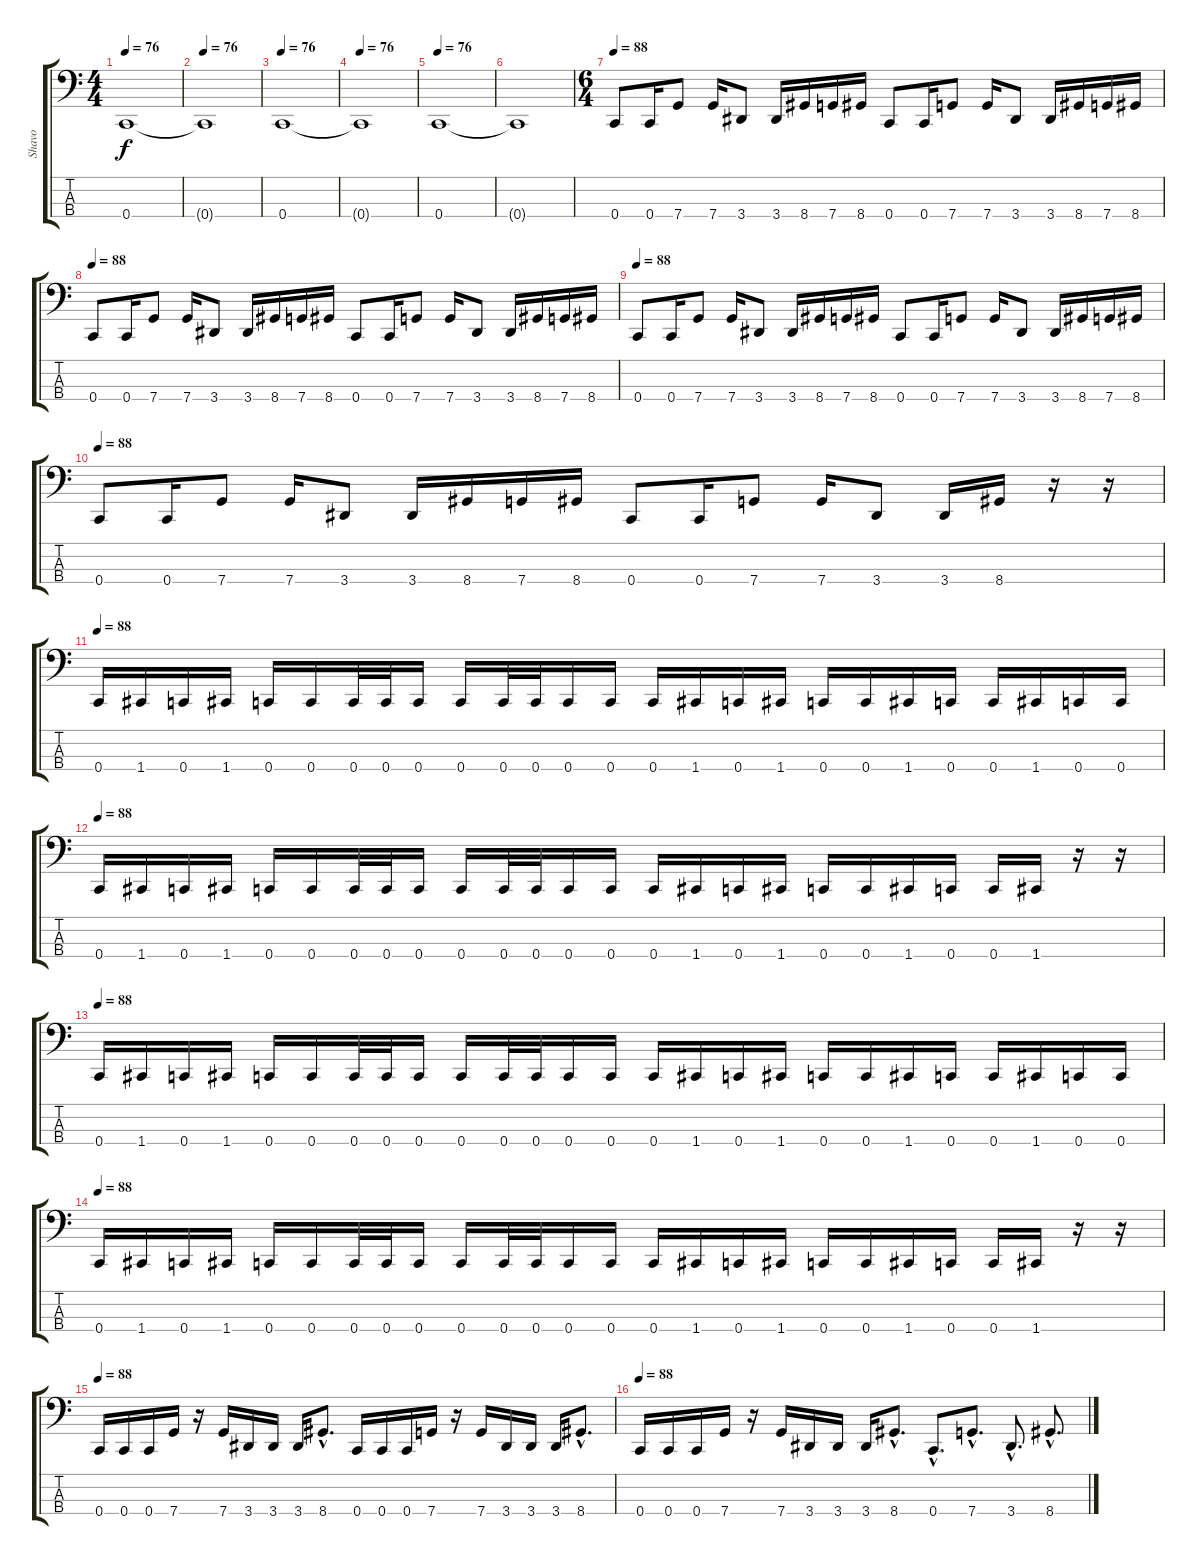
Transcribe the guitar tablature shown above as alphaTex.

\track ("Shavo" "Shavo") {instrument electricbassfinger}
\staff {score tabs}
\tuning (F2 C2 G1 C1) {hide}
\ts (4 4)
\tempo 76
\clef f4
\ks c
0.4.1{dy f} |
\tempo 76
0.4{t}.1 |
\tempo 76
0.4.1 |
\tempo 76
0.4{t}.1 |
\tempo 76
0.4.1 |
0.4{t}.1 |
\ts (6 4)
\tempo 88
0.4.8 0.4.16 7.4.8 7.4.16 3.4.8 3.4.16 8.4.16 7.4.16 8.4.16 0.4.8 0.4.16 7.4.8 7.4.16 3.4.8 3.4.16 8.4.16 7.4.16 8.4.16 |
\tempo 88
0.4.8 0.4.16 7.4.8 7.4.16 3.4.8 3.4.16 8.4.16 7.4.16 8.4.16 0.4.8 0.4.16 7.4.8 7.4.16 3.4.8 3.4.16 8.4.16 7.4.16 8.4.16 |
\tempo 88
0.4.8 0.4.16 7.4.8 7.4.16 3.4.8 3.4.16 8.4.16 7.4.16 8.4.16 0.4.8 0.4.16 7.4.8 7.4.16 3.4.8 3.4.16 8.4.16 7.4.16 8.4.16 |
\tempo 88
0.4.8 0.4.16 7.4.8 7.4.16 3.4.8 3.4.16 8.4.16 7.4.16 8.4.16 0.4.8 0.4.16 7.4.8 7.4.16 3.4.8 3.4.16 8.4.16 r.16 r.16 |
\tempo 88
0.4.16 1.4.16 0.4.16 1.4.16 0.4.16 0.4.16 0.4.32 0.4.32 0.4.16 0.4.16 0.4.32 0.4.32 0.4.16 0.4.16 0.4.16 1.4.16 0.4.16 1.4.16 0.4.16 0.4.16 1.4.16 0.4.16 0.4.16 1.4.16 0.4.16 0.4.16 |
\tempo 88
0.4.16 1.4.16 0.4.16 1.4.16 0.4.16 0.4.16 0.4.32 0.4.32 0.4.16 0.4.16 0.4.32 0.4.32 0.4.16 0.4.16 0.4.16 1.4.16 0.4.16 1.4.16 0.4.16 0.4.16 1.4.16 0.4.16 0.4.16 1.4.16 r.16 r.16 |
\tempo 88
0.4.16 1.4.16 0.4.16 1.4.16 0.4.16 0.4.16 0.4.32 0.4.32 0.4.16 0.4.16 0.4.32 0.4.32 0.4.16 0.4.16 0.4.16 1.4.16 0.4.16 1.4.16 0.4.16 0.4.16 1.4.16 0.4.16 0.4.16 1.4.16 0.4.16 0.4.16 |
\tempo 88
0.4.16 1.4.16 0.4.16 1.4.16 0.4.16 0.4.16 0.4.32 0.4.32 0.4.16 0.4.16 0.4.32 0.4.32 0.4.16 0.4.16 0.4.16 1.4.16 0.4.16 1.4.16 0.4.16 0.4.16 1.4.16 0.4.16 0.4.16 1.4.16 r.16 r.16 |
\tempo 88
0.4.16 0.4.16 0.4.16 7.4.16 r.16 7.4.16 3.4.16 3.4.16 3.4.16 8.4{hac}.8{d} 0.4.16 0.4.16 0.4.16 7.4.16 r.16 7.4.16 3.4.16 3.4.16 3.4.16 8.4{hac}.8{d} |
\tempo 88
0.4.16 0.4.16 0.4.16 7.4.16 r.16 7.4.16 3.4.16 3.4.16 3.4.16 8.4{hac}.8{d} 0.4{hac}.8{d} 7.4{hac}.8{d} 3.4{hac}.8{d} 8.4{hac}.8{d}
